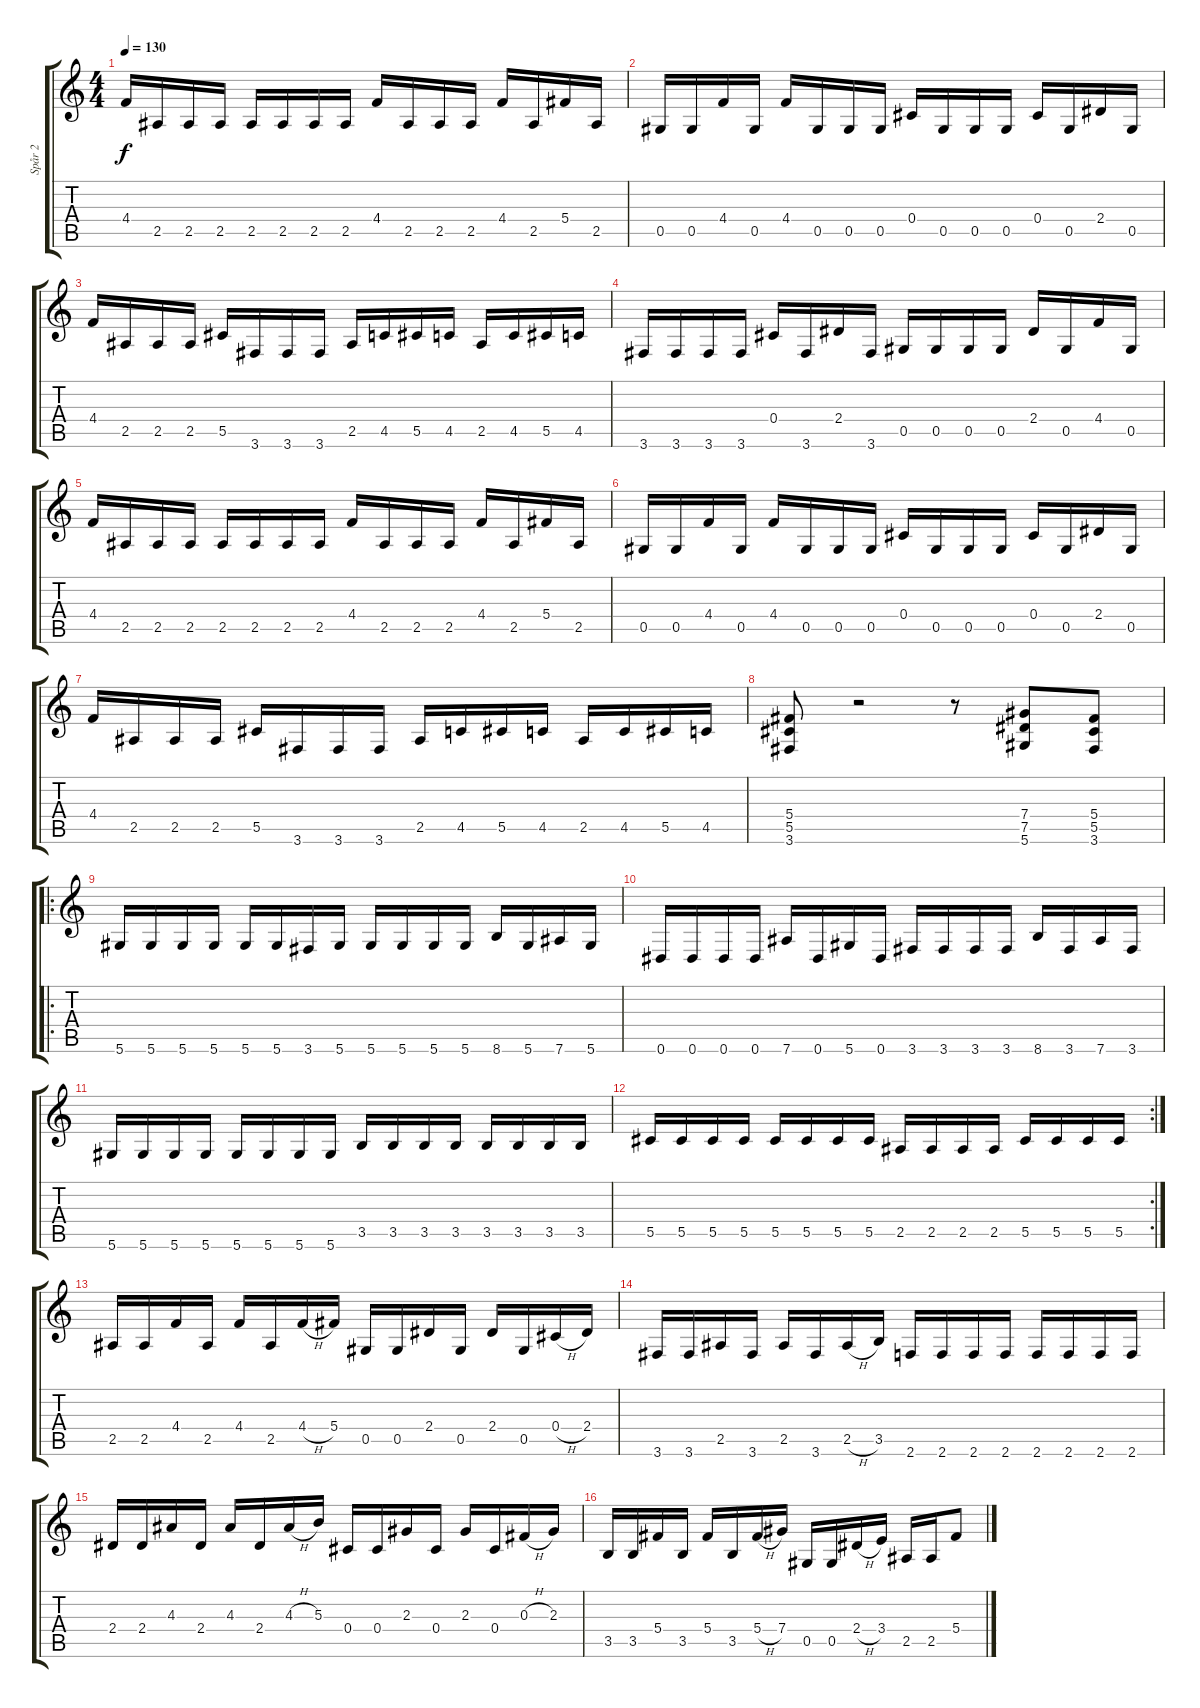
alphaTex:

\track ("Spår 2" "Spår 2") {instrument distortionguitar}
\staff {score tabs}
\tuning (Eb4 Bb3 Gb3 Db3 Ab2 Eb2) {hide}
\ts (4 4)
\tempo 130
\clef g2
\ks c
4.4.16{dy f} 2.5.16 2.5.16 2.5.16 2.5.16 2.5.16 2.5.16 2.5.16 4.4.16 2.5.16 2.5.16 2.5.16 4.4.16 2.5.16 5.4.16 2.5.16 |
0.5.16 0.5.16 4.4.16 0.5.16 4.4.16 0.5.16 0.5.16 0.5.16 0.4.16 0.5.16 0.5.16 0.5.16 0.4.16 0.5.16 2.4.16 0.5.16 |
4.4.16 2.5.16 2.5.16 2.5.16 5.5.16 3.6.16 3.6.16 3.6.16 2.5.16 4.5.16 5.5.16 4.5.16 2.5.16 4.5.16 5.5.16 4.5.16 |
3.6.16 3.6.16 3.6.16 3.6.16 0.4.16 3.6.16 2.4.16 3.6.16 0.5.16 0.5.16 0.5.16 0.5.16 2.4.16 0.5.16 4.4.16 0.5.16 |
4.4.16 2.5.16 2.5.16 2.5.16 2.5.16 2.5.16 2.5.16 2.5.16 4.4.16 2.5.16 2.5.16 2.5.16 4.4.16 2.5.16 5.4.16 2.5.16 |
0.5.16 0.5.16 4.4.16 0.5.16 4.4.16 0.5.16 0.5.16 0.5.16 0.4.16 0.5.16 0.5.16 0.5.16 0.4.16 0.5.16 2.4.16 0.5.16 |
4.4.16 2.5.16 2.5.16 2.5.16 5.5.16 3.6.16 3.6.16 3.6.16 2.5.16 4.5.16 5.5.16 4.5.16 2.5.16 4.5.16 5.5.16 4.5.16 |
(5.4 5.5 3.6).8 r.2 r.8 (7.4 7.5 5.6).8 (5.4 5.5 3.6).8 |
\ro
5.6.16 5.6.16 5.6.16 5.6.16 5.6.16 5.6.16 3.6.16 5.6.16 5.6.16 5.6.16 5.6.16 5.6.16 8.6.16 5.6.16 7.6.16 5.6.16 |
0.6.16 0.6.16 0.6.16 0.6.16 7.6.16 0.6.16 5.6.16 0.6.16 3.6.16 3.6.16 3.6.16 3.6.16 8.6.16 3.6.16 7.6.16 3.6.16 |
5.6.16 5.6.16 5.6.16 5.6.16 5.6.16 5.6.16 5.6.16 5.6.16 3.5.16 3.5.16 3.5.16 3.5.16 3.5.16 3.5.16 3.5.16 3.5.16 |
\rc 2
5.5.16 5.5.16 5.5.16 5.5.16 5.5.16 5.5.16 5.5.16 5.5.16 2.5.16 2.5.16 2.5.16 2.5.16 5.5.16 5.5.16 5.5.16 5.5.16 |
2.5.16 2.5.16 4.4.16 2.5.16 4.4.16 2.5.16 4.4{h}.16 5.4.16 0.5.16 0.5.16 2.4.16 0.5.16 2.4.16 0.5.16 0.4{h}.16 2.4.16 |
3.6.16 3.6.16 2.5.16 3.6.16 2.5.16 3.6.16 2.5{h}.16 3.5.16 2.6.16 2.6.16 2.6.16 2.6.16 2.6.16 2.6.16 2.6.16 2.6.16 |
2.4.16 2.4.16 4.3.16 2.4.16 4.3.16 2.4.16 4.3{h}.16 5.3.16 0.4.16 0.4.16 2.3.16 0.4.16 2.3.16 0.4.16 0.3{h}.16 2.3.16 |
3.5.16 3.5.16 5.4.16 3.5.16 5.4.16 3.5.16 5.4{h}.16 7.4.16 0.5.16 0.5.16 2.4{h}.16 3.4.16 2.5.16 2.5.16 5.4.8
